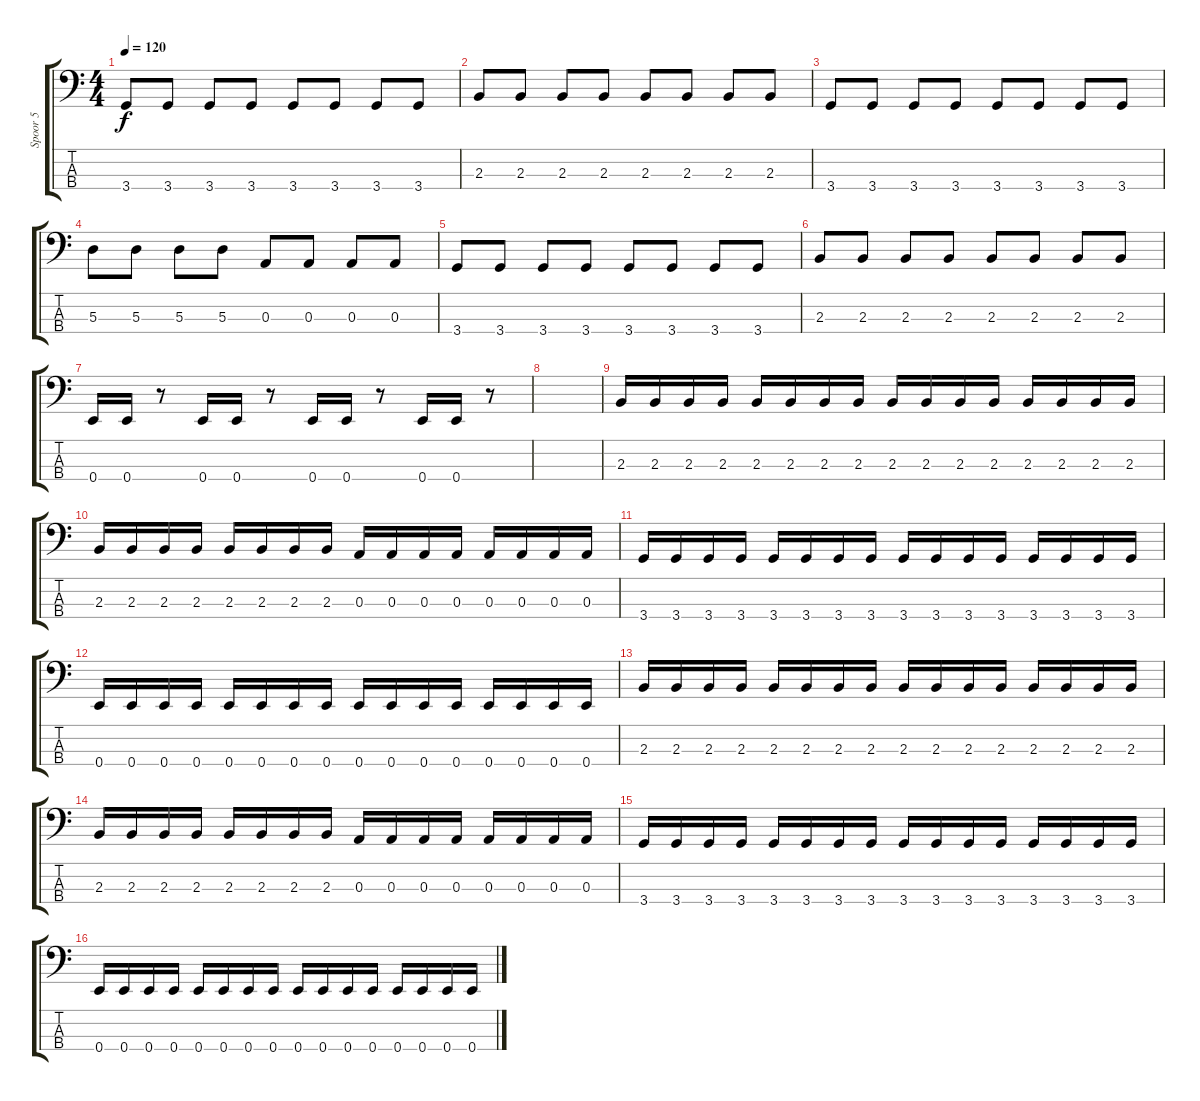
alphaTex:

\track ("Spoor 5" "Spoor 5") {instrument electricbassfinger}
\staff {score tabs}
\tuning (G2 D2 A1 E1) {hide}
\ts (4 4)
\tempo 120
\clef f4
\ks c
3.4.8{dy f} 3.4.8 3.4.8 3.4.8 3.4.8 3.4.8 3.4.8 3.4.8 |
2.3.8 2.3.8 2.3.8 2.3.8 2.3.8 2.3.8 2.3.8 2.3.8 |
3.4.8 3.4.8 3.4.8 3.4.8 3.4.8 3.4.8 3.4.8 3.4.8 |
5.3.8 5.3.8 5.3.8 5.3.8 0.3.8 0.3.8 0.3.8 0.3.8 |
3.4.8 3.4.8 3.4.8 3.4.8 3.4.8 3.4.8 3.4.8 3.4.8 |
2.3.8 2.3.8 2.3.8 2.3.8 2.3.8 2.3.8 2.3.8 2.3.8 |
0.4.16 0.4.16 r.8 0.4.16 0.4.16 r.8 0.4.16 0.4.16 r.8 0.4.16 0.4.16 r.8 |
|
2.3.16 2.3.16 2.3.16 2.3.16 2.3.16 2.3.16 2.3.16 2.3.16 2.3.16 2.3.16 2.3.16 2.3.16 2.3.16 2.3.16 2.3.16 2.3.16 |
2.3.16 2.3.16 2.3.16 2.3.16 2.3.16 2.3.16 2.3.16 2.3.16 0.3.16 0.3.16 0.3.16 0.3.16 0.3.16 0.3.16 0.3.16 0.3.16 |
3.4.16 3.4.16 3.4.16 3.4.16 3.4.16 3.4.16 3.4.16 3.4.16 3.4.16 3.4.16 3.4.16 3.4.16 3.4.16 3.4.16 3.4.16 3.4.16 |
0.4.16 0.4.16 0.4.16 0.4.16 0.4.16 0.4.16 0.4.16 0.4.16 0.4.16 0.4.16 0.4.16 0.4.16 0.4.16 0.4.16 0.4.16 0.4.16 |
2.3.16 2.3.16 2.3.16 2.3.16 2.3.16 2.3.16 2.3.16 2.3.16 2.3.16 2.3.16 2.3.16 2.3.16 2.3.16 2.3.16 2.3.16 2.3.16 |
2.3.16 2.3.16 2.3.16 2.3.16 2.3.16 2.3.16 2.3.16 2.3.16 0.3.16 0.3.16 0.3.16 0.3.16 0.3.16 0.3.16 0.3.16 0.3.16 |
3.4.16 3.4.16 3.4.16 3.4.16 3.4.16 3.4.16 3.4.16 3.4.16 3.4.16 3.4.16 3.4.16 3.4.16 3.4.16 3.4.16 3.4.16 3.4.16 |
0.4.16 0.4.16 0.4.16 0.4.16 0.4.16 0.4.16 0.4.16 0.4.16 0.4.16 0.4.16 0.4.16 0.4.16 0.4.16 0.4.16 0.4.16 0.4.16
